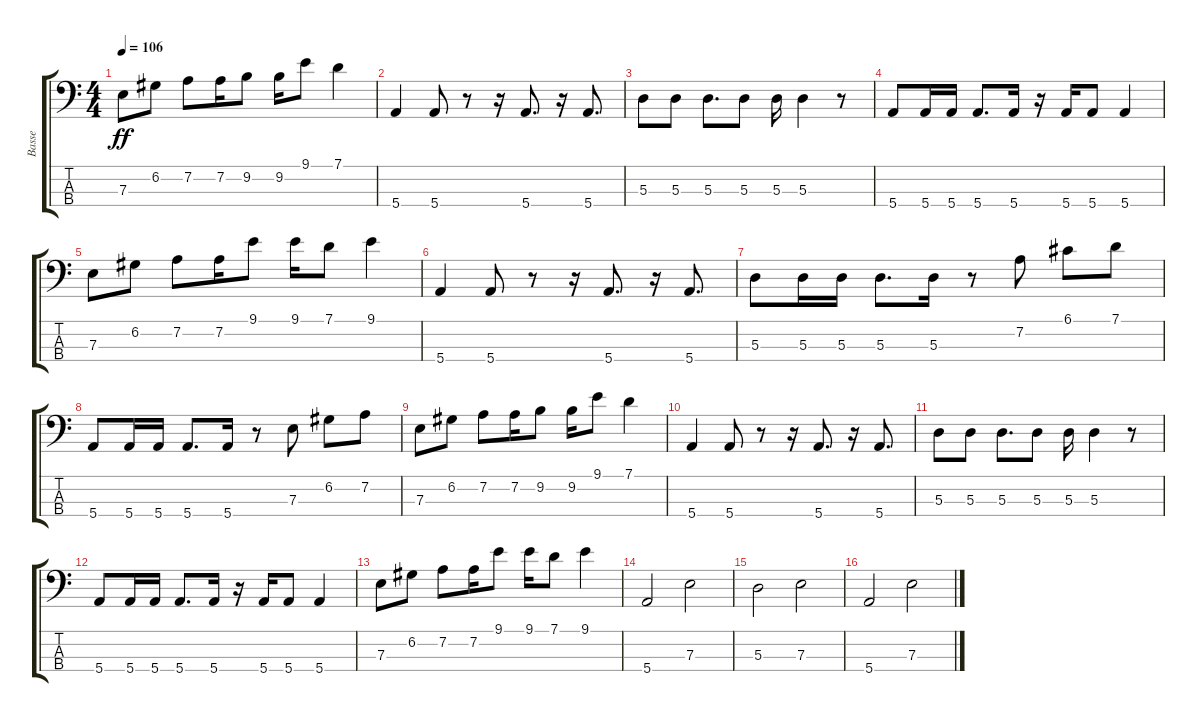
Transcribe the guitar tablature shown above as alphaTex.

\track ("Basse" "Basse") {instrument electricbassfinger}
\staff {score tabs}
\tuning (G2 D2 A1 E1) {hide}
\ts (4 4)
\tempo 106
\clef f4
\ks c
7.3.8{dy ff} 6.2.8 7.2.8 7.2.16 9.2.8 9.2.16 9.1.8 7.1.4 |
5.4.4 5.4.8 r.8 r.16 5.4.8{d} r.16 5.4.8{d} |
5.3.8 5.3.8 5.3.8{d} 5.3.8 5.3.16 5.3.4 r.8 |
5.4.8 5.4.16 5.4.16 5.4.8{d} 5.4.16 r.16 5.4.16 5.4.8 5.4.4 |
7.3.8 6.2.8 7.2.8 7.2.16 9.1.8 9.1.16 7.1.8 9.1.4 |
5.4.4 5.4.8 r.8 r.16 5.4.8{d} r.16 5.4.8{d} |
5.3.8 5.3.16 5.3.16 5.3.8{d} 5.3.16 r.8 7.2.8 6.1.8 7.1.8 |
5.4.8 5.4.16 5.4.16 5.4.8{d} 5.4.16 r.8 7.3.8 6.2.8 7.2.8 |
7.3.8 6.2.8 7.2.8 7.2.16 9.2.8 9.2.16 9.1.8 7.1.4 |
5.4.4 5.4.8 r.8 r.16 5.4.8{d} r.16 5.4.8{d} |
5.3.8 5.3.8 5.3.8{d} 5.3.8 5.3.16 5.3.4 r.8 |
5.4.8 5.4.16 5.4.16 5.4.8{d} 5.4.16 r.16 5.4.16 5.4.8 5.4.4 |
7.3.8 6.2.8 7.2.8 7.2.16 9.1.8 9.1.16 7.1.8 9.1.4 |
5.4.2 7.3.2 |
5.3.2 7.3.2 |
5.4.2 7.3.2
